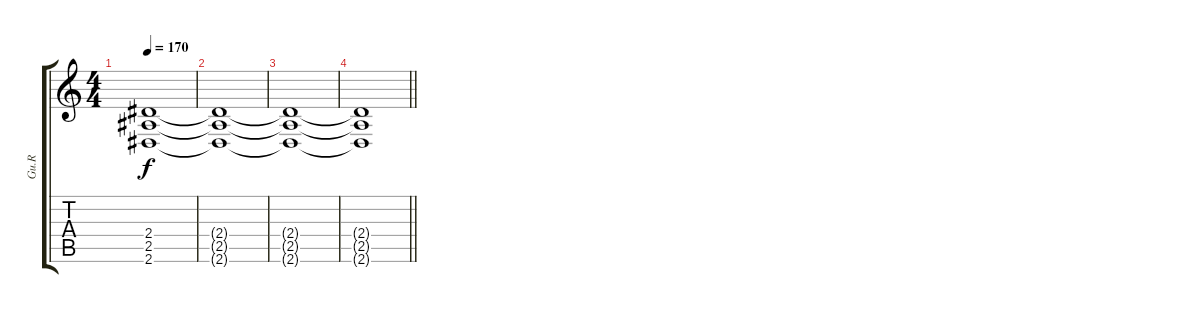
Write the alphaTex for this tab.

\track ("Gu.R" "Gu.R") {instrument distortionguitar}
\staff {score tabs}
\tuning (Eb4 Bb3 Gb3 Db3 Ab2 Db2) {hide}
\ts (4 4)
\tempo 170
\clef g2
\ks c
(2.4 2.5 2.6).1{dy f} |
(2.4{t} 2.5{t} 2.6{t}).1 |
(2.4{t} 2.5{t} 2.6{t}).1 |
\barLineRight lightlight
(2.4{t} 2.5{t} 2.6{t}).1
